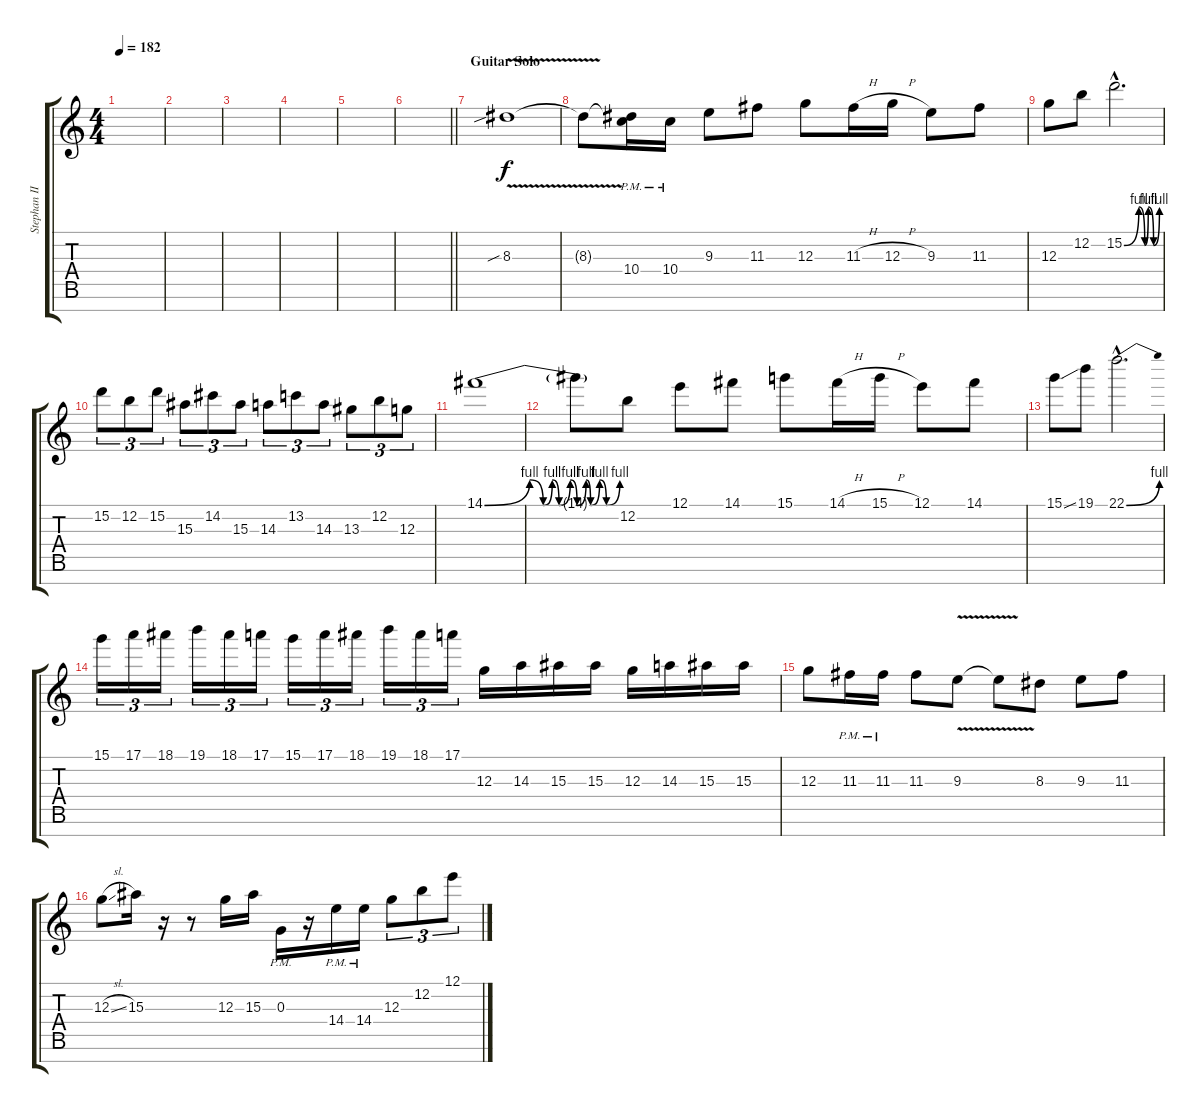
\track ("Stephan II" "Stephan II") {instrument distortionguitar}
\staff {score tabs}
\tuning (E4 B3 G3 D3 A2 E2 B1) {hide}
\ts (4 4)
\tempo 182
\clef g2
\ks c
|
|
|
|
|
\barLineRight lightlight
|
\section ("" "Guitar Solo")
8.3{v sib}.1 |
8.3{t}.8 (8.3{t} 10.4{pm}).16 10.4{pm}.16 9.3.8 11.3.8 12.3.8 11.3{h}.16 12.3{h}.16 9.3.8 11.3.8 |
12.3.8 12.2.8 15.2{be (custom 0 0 25 4 35 0 41 4 50 0 60 4) hac}.2{d} |
15.2.8{tu (3 2)} 12.2.8{tu (3 2)} 15.2.8{tu (3 2)} 15.3.8{tu (3 2)} 14.2.8{tu (3 2)} 15.3.8{tu (3 2)} 14.3.8{tu (3 2)} 13.2.8{tu (3 2)} 14.3.8{tu (3 2)} 13.3.8{tu (3 2)} 12.2.8{tu (3 2)} 12.3.8{tu (3 2)} |
14.1{be (custom 0 0 20 4 26 0 30 4 33 0 38 4 41 0 45 4 47 0 51 4 54 0 60 4)}.1 |
14.1{t}.8 12.2.8 12.1.8 14.1.8 15.1.8 14.1{h}.16 15.1{h}.16 12.1.8 14.1.8 |
15.1{ss}.8 19.1.8 22.1{be (bend 0 0 60 4) hac}.2{d} |
15.1.16{tu (3 2)} 17.1.16{tu (3 2)} 18.1.16{tu (3 2)} 19.1.16{tu (3 2)} 18.1.16{tu (3 2)} 17.1.16{tu (3 2)} 15.1.16{tu (3 2)} 17.1.16{tu (3 2)} 18.1.16{tu (3 2)} 19.1.16{tu (3 2)} 18.1.16{tu (3 2)} 17.1.16{tu (3 2)} 12.3.16 14.3.16 15.3.16 15.3.16 12.3.16 14.3.16 15.3.16 15.3.16 |
12.3.8 11.3{pm}.16 11.3{pm}.16 11.3.8 9.3{v}.8 9.3{t}.8 8.3.8 9.3.8 11.3.8 |
12.3{sl}.8 15.3.16 r.16 r.8 12.3.16 15.3.16 0.3{pm}.16 r.16 14.4{pm}.16 14.4{pm}.16 12.3.8{tu (3 2)} 12.2.8{tu (3 2)} 12.1.8{tu (3 2)}
